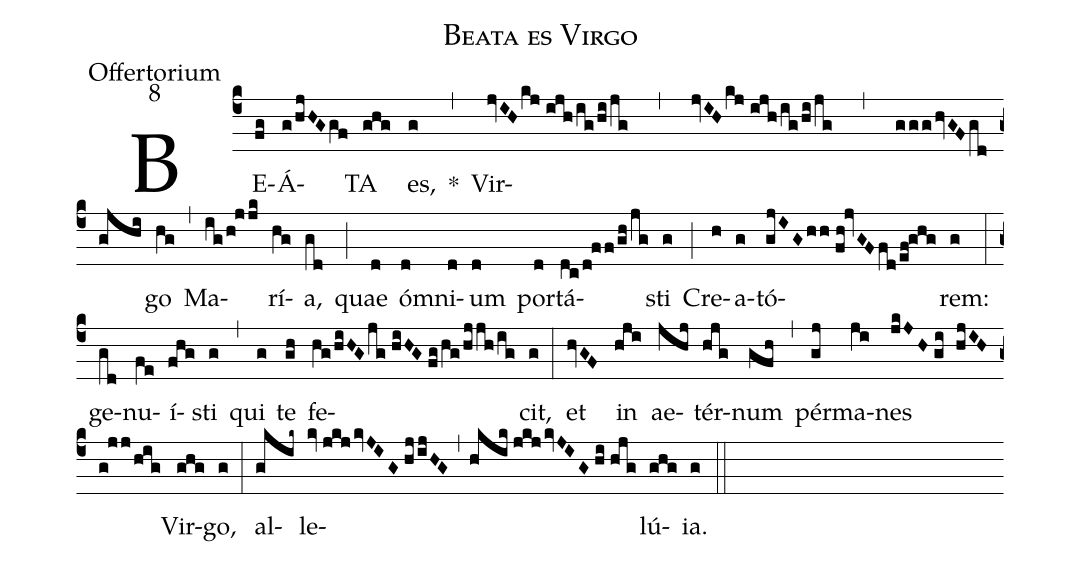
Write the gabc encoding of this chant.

name:Beata es Virgo;
office-part:Offertorium;
mode:8;
%%
(c4) BE(fg)Á(g/hjHGgf)TA(ghg) es,(g) *(,) Vir(jvIHkj//ijh/ig/hi/jg , jvIHkj//ijh/ig/hi/jg , ggghvGFgd//gjhi)go(hg) (,) Ma(ig/h!jjk)rí(hg)a,(gd) (;) quae(d) ó(d)mni(d)um(d) por(d)tá(dc/d!ff/gh/jg)sti(g) (;) Cre(h)a(g)tó(gjIGhh//fh!jvGFfd/ef!ghg)rem:(g) (:) ge(gd)nu(fe)í(fhg)sti(g) (,) qui(g) te(gh) fe(hg/hiHGjg//hiHG//fg/hg/hjjh/ig)cit,(g) (:) et(hvGF) in(hji) ae(jhj)tér(hjg)num(gfh) (,) pér(gj)ma(ji)nes(jkJH//gi hjIH//g!jj/hig) Vir(ghg)go,(g) (:) al(gkik~)le(kv//jkjkvJIG//hj/ijHG,hkik//jkjkvJIG//hi//hjg)lú(ghg)ia.(g) (::)
